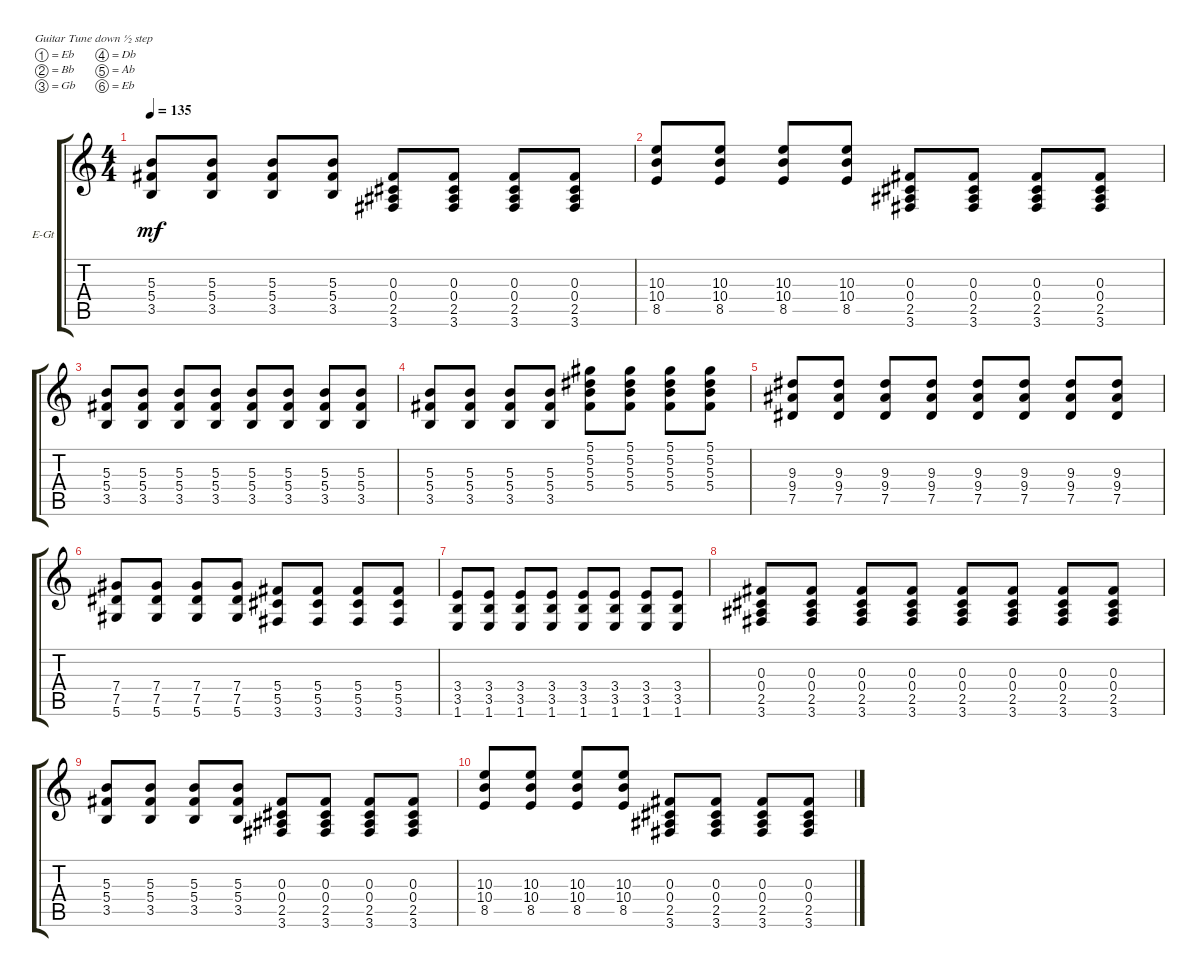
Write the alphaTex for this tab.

\defaultSystemsLayout 4
\bracketExtendMode groupsimilarinstruments
\firstSystemTrackNameOrientation horizontal
\otherSystemsTrackNameOrientation horizontal
\track ("Electric Guitar" "E-Gt") {instrument overdrivenguitar}
\staff {score tabs}
\tuning (Eb4 Bb3 Gb3 Db3 Ab2 Eb2)
\ts (4 4)
\tempo 135
\clef g2
\ks c
(3.5 5.4 5.3).8{dy mf} (3.5 5.4 5.3).8 (3.5 5.4 5.3).8 (3.5 5.4 5.3).8 (3.6 2.5 0.4 0.3).8 (3.6 2.5 0.4 0.3).8 (3.6 2.5 0.4 0.3).8 (2.5 3.6 0.4 0.3).8 |
(8.5 10.4 10.3).8 (8.5 10.4 10.3).8 (8.5 10.4 10.3).8 (8.5 10.4 10.3).8 (3.6 2.5 0.4 0.3).8 (3.6 2.5 0.4 0.3).8 (3.6 2.5 0.4 0.3).8 (3.6 2.5 0.4 0.3).8 |
(3.5 5.4 5.3).8 (3.5 5.4 5.3).8 (3.5 5.4 5.3).8 (3.5 5.4 5.3).8 (3.5 5.4 5.3).8 (3.5 5.4 5.3).8 (3.5 5.4 5.3).8 (3.5 5.4 5.3).8 |
(3.5 5.4 5.3).8 (3.5 5.4 5.3).8 (3.5 5.4 5.3).8 (3.5 5.4 5.3).8 (5.1 5.2 5.3 5.4).8 (5.1 5.2 5.3 5.4).8 (5.1 5.2 5.3 5.4).8 (5.1 5.2 5.3 5.4).8 |
(9.4 7.5 9.3).8 (7.5 9.4 9.3).8 (7.5 9.4 9.3).8 (7.5 9.4 9.3).8 (7.5 9.4 9.3).8 (7.5 9.4 9.3).8 (7.5 9.4 9.3).8 (7.5 9.4 9.3).8 |
(5.6 7.5 7.4).8 (5.6 7.5 7.4).8 (5.6 7.5 7.4).8 (5.6 7.5 7.4).8 (3.6 5.5 5.4).8 (3.6 5.5 5.4).8 (3.6 5.5 5.4).8 (3.6 5.5 5.4).8 |
(1.6 3.5 3.4).8 (1.6 3.5 3.4).8 (1.6 3.5 3.4).8 (1.6 3.5 3.4).8 (1.6 3.5 3.4).8 (1.6 3.5 3.4).8 (1.6 3.5 3.4).8 (1.6 3.5 3.4).8 |
(3.6 2.5 0.4 0.3).8 (3.6 2.5 0.4 0.3).8 (3.6 2.5 0.4 0.3).8 (3.6 2.5 0.4 0.3).8 (3.6 2.5 0.4 0.3).8 (3.6 2.5 0.4 0.3).8 (3.6 2.5 0.4 0.3).8 (3.6 2.5 0.4 0.3).8 |
(3.5 5.4 5.3).8 (3.5 5.4 5.3).8 (3.5 5.4 5.3).8 (3.5 5.4 5.3).8 (3.6 2.5 0.4 0.3).8 (3.6 2.5 0.4 0.3).8 (3.6 2.5 0.4 0.3).8 (2.5 3.6 0.4 0.3).8 |
(8.5 10.4 10.3).8 (8.5 10.4 10.3).8 (8.5 10.4 10.3).8 (8.5 10.4 10.3).8 (3.6 2.5 0.4 0.3).8 (3.6 2.5 0.4 0.3).8 (3.6 2.5 0.4 0.3).8 (3.6 2.5 0.4 0.3).8
